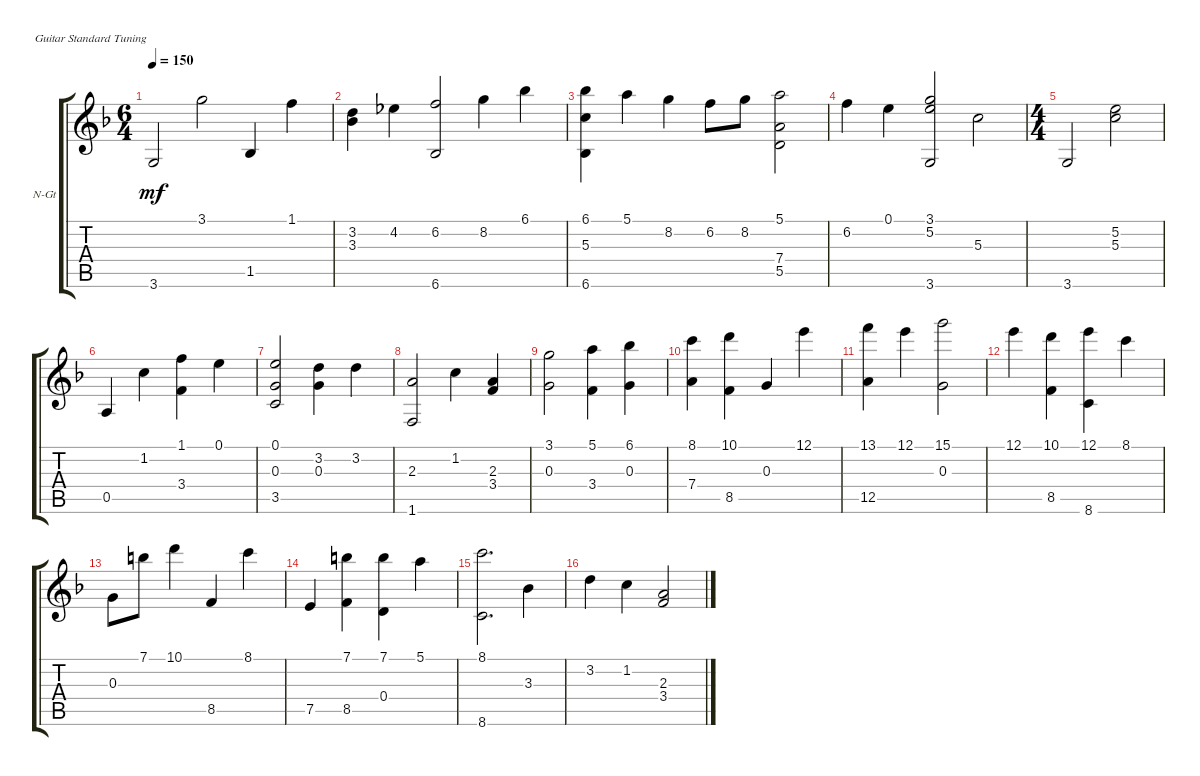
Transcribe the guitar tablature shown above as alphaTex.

\defaultSystemsLayout 4
\bracketExtendMode groupsimilarinstruments
\firstSystemTrackNameOrientation horizontal
\otherSystemsTrackNameOrientation horizontal
\track ("Nylon Guitar" "N-Gt") {instrument acousticguitarnylon}
\staff {score tabs}
\tuning (E4 B3 G3 D3 A2 E2)
\ts (6 4)
\tempo 150
\clef g2
\ks f
3.6.2{dy mf} 3.1.2 1.5.4 1.1.4 |
(3.2 3.3).4 4.2.4 (6.2 6.6).2 8.2.4 6.1.4 |
(6.1 5.3 6.6).4 5.1.4 8.2.4 6.2.8 8.2.8 (5.1 7.4 5.5).2 |
6.2.4 0.1.4 (3.1 5.2 3.6).2 5.3.2 |
\ts (4 4)
3.6.2 (5.3 5.2).2 |
0.5.4 1.2.4 (1.1 3.4).4 0.1.4 |
(0.1 3.5 0.3).2 (3.2 0.3).4 3.2.4 |
(2.3 1.6).2 1.2.4 (2.3 3.4).4 |
(3.1 0.3).2 (3.4 5.1).4 (6.1 0.3).4 |
(8.1 7.4).4 (10.1 8.5).4 0.3.4 12.1.4 |
(13.1 12.5).4 12.1.4 (15.1 0.3).2 |
12.1.4 (10.1 8.5).4 (8.6 12.1).4 8.1.4 |
0.3.8 7.1.8 10.1.4 8.5.4 8.1.4 |
7.5.4 (8.5 7.1).4 (7.1 0.4).4 5.1.4 |
(8.1 8.6).2{d} 3.3.4 |
3.2.4 1.2.4 (2.3 3.4).2
